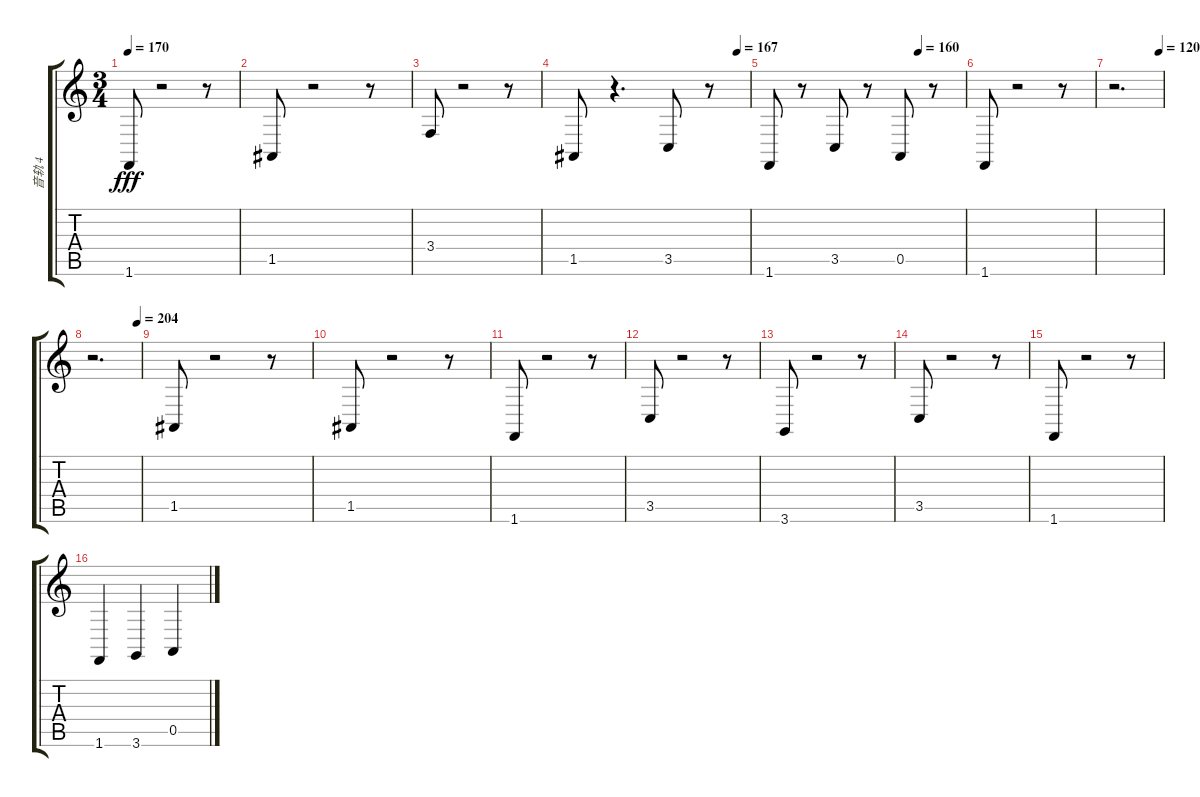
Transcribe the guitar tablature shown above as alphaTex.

\track ("音轨 4" "音轨 4") {instrument stringensemble1}
\staff {score tabs}
\tuning (E4 B3 G3 D3 A2 E2) {hide}
\ts (3 4)
\tempo 170
\clef g2
\ks c
1.6.8{dy fff} r.2 r.8 |
1.5.8 r.2 r.8 |
3.4.8 r.2 r.8 |
\tempo (167 0.9305555555555556)
1.5.8 r.4{d} 3.5.8 r.8 |
\tempo (160 0.7638888888888888)
1.6.8 r.8 3.5.8 r.8 0.5.8 r.8 |
1.6.8 r.2 r.8 |
\tempo (120 0.9305555555555556)
r.2{d} |
\tempo (204 0.9305555555555556)
r.2{d} |
1.5.8 r.2 r.8 |
1.5.8 r.2 r.8 |
1.6.8 r.2 r.8 |
3.5.8 r.2 r.8 |
3.6.8 r.2 r.8 |
3.5.8 r.2 r.8 |
1.6.8 r.2 r.8 |
1.6.4 3.6.4 0.5.4
